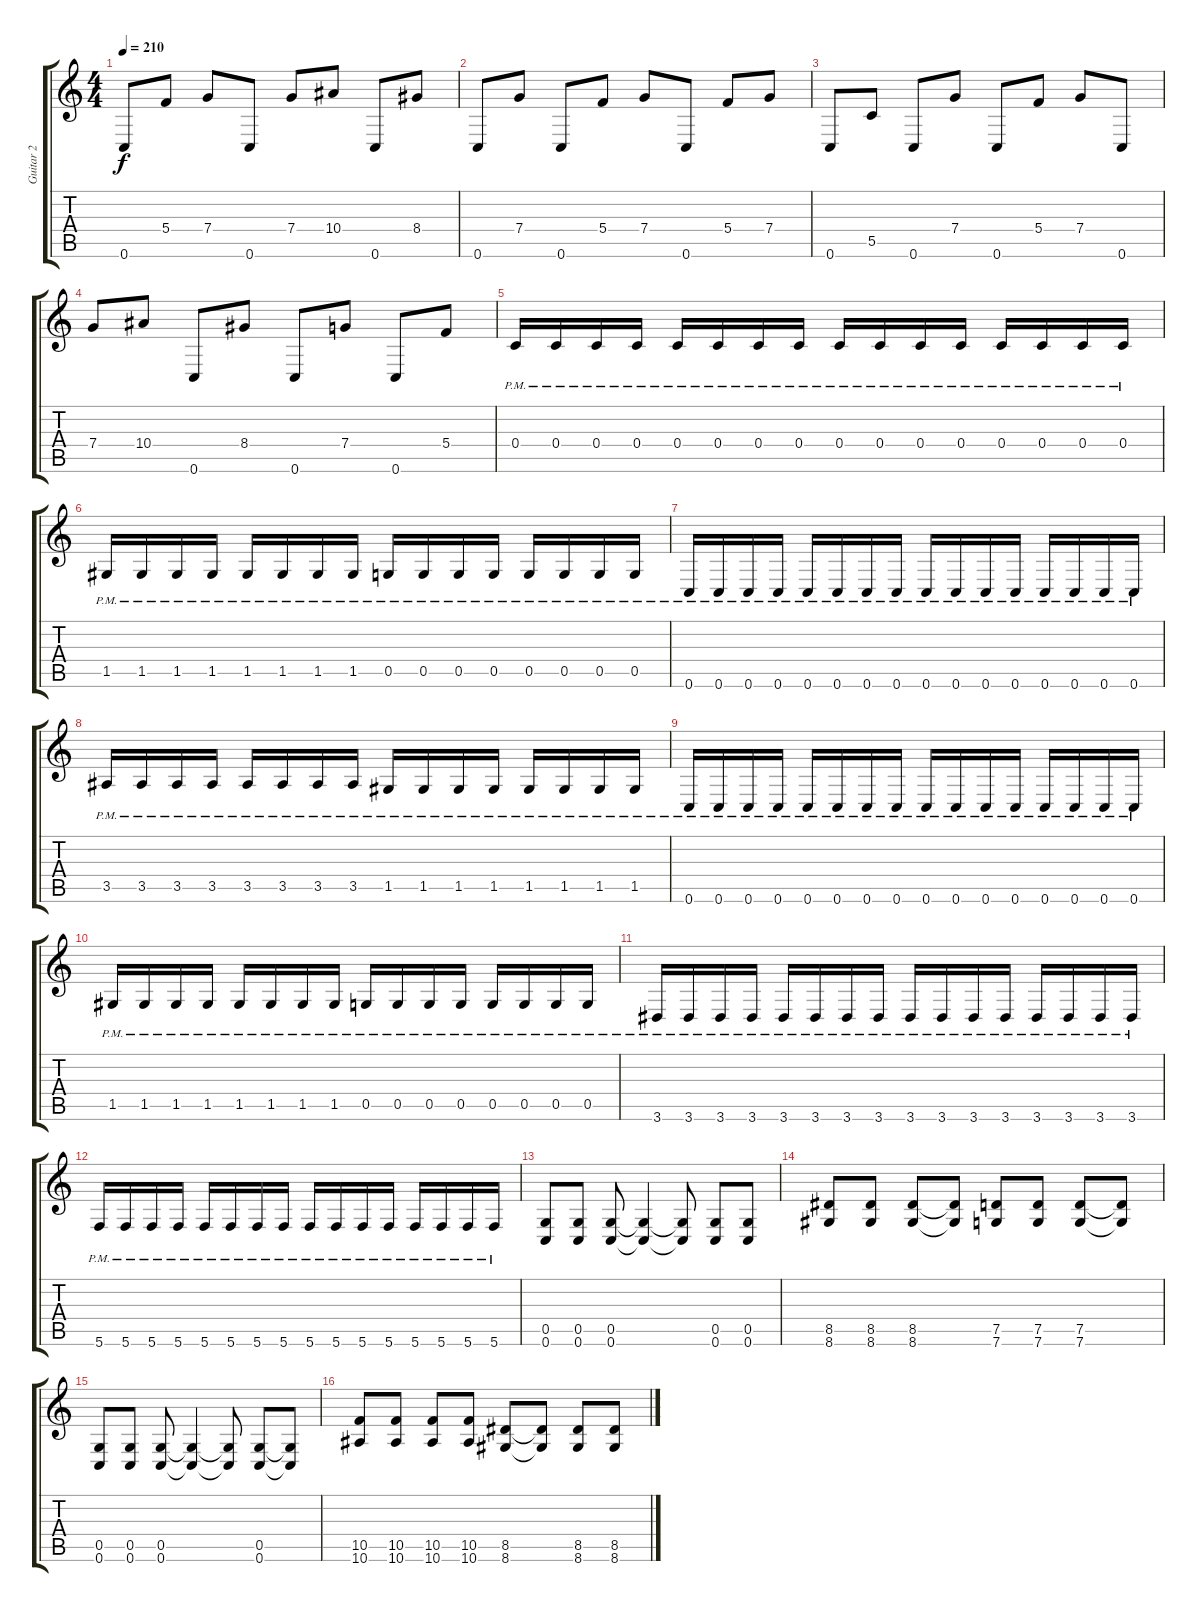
\track ("Guitar 2" "Guitar 2") {instrument distortionguitar}
\staff {score tabs}
\tuning (D4 A3 F3 C3 G2 C2) {hide}
\ts (4 4)
\tempo 210
\clef g2
\ks c
0.6.8{dy f} 5.4.8 7.4.8 0.6.8 7.4.8 10.4.8 0.6.8 8.4.8 |
0.6.8 7.4.8 0.6.8 5.4.8 7.4.8 0.6.8 5.4.8 7.4.8 |
0.6.8 5.5.8 0.6.8 7.4.8 0.6.8 5.4.8 7.4.8 0.6.8 |
7.4.8 10.4.8 0.6.8 8.4.8 0.6.8 7.4.8 0.6.8 5.4.8 |
0.4{pm}.16 0.4{pm}.16 0.4{pm}.16 0.4{pm}.16 0.4{pm}.16 0.4{pm}.16 0.4{pm}.16 0.4{pm}.16 0.4{pm}.16 0.4{pm}.16 0.4{pm}.16 0.4{pm}.16 0.4{pm}.16 0.4{pm}.16 0.4{pm}.16 0.4{pm}.16 |
1.5{pm}.16 1.5{pm}.16 1.5{pm}.16 1.5{pm}.16 1.5{pm}.16 1.5{pm}.16 1.5{pm}.16 1.5{pm}.16 0.5{pm}.16 0.5{pm}.16 0.5{pm}.16 0.5{pm}.16 0.5{pm}.16 0.5{pm}.16 0.5{pm}.16 0.5{pm}.16 |
0.6{pm}.16 0.6{pm}.16 0.6{pm}.16 0.6{pm}.16 0.6{pm}.16 0.6{pm}.16 0.6{pm}.16 0.6{pm}.16 0.6{pm}.16 0.6{pm}.16 0.6{pm}.16 0.6{pm}.16 0.6{pm}.16 0.6{pm}.16 0.6{pm}.16 0.6{pm}.16 |
3.5{pm}.16 3.5{pm}.16 3.5{pm}.16 3.5{pm}.16 3.5{pm}.16 3.5{pm}.16 3.5{pm}.16 3.5{pm}.16 1.5{pm}.16 1.5{pm}.16 1.5{pm}.16 1.5{pm}.16 1.5{pm}.16 1.5{pm}.16 1.5{pm}.16 1.5{pm}.16 |
0.6{pm}.16 0.6{pm}.16 0.6{pm}.16 0.6{pm}.16 0.6{pm}.16 0.6{pm}.16 0.6{pm}.16 0.6{pm}.16 0.6{pm}.16 0.6{pm}.16 0.6{pm}.16 0.6{pm}.16 0.6{pm}.16 0.6{pm}.16 0.6{pm}.16 0.6{pm}.16 |
1.5{pm}.16 1.5{pm}.16 1.5{pm}.16 1.5{pm}.16 1.5{pm}.16 1.5{pm}.16 1.5{pm}.16 1.5{pm}.16 0.5{pm}.16 0.5{pm}.16 0.5{pm}.16 0.5{pm}.16 0.5{pm}.16 0.5{pm}.16 0.5{pm}.16 0.5{pm}.16 |
3.6{pm}.16 3.6{pm}.16 3.6{pm}.16 3.6{pm}.16 3.6{pm}.16 3.6{pm}.16 3.6{pm}.16 3.6{pm}.16 3.6{pm}.16 3.6{pm}.16 3.6{pm}.16 3.6{pm}.16 3.6{pm}.16 3.6{pm}.16 3.6{pm}.16 3.6{pm}.16 |
5.6{pm}.16 5.6{pm}.16 5.6{pm}.16 5.6{pm}.16 5.6{pm}.16 5.6{pm}.16 5.6{pm}.16 5.6{pm}.16 5.6{pm}.16 5.6{pm}.16 5.6{pm}.16 5.6{pm}.16 5.6{pm}.16 5.6{pm}.16 5.6{pm}.16 5.6{pm}.16 |
(0.5 0.6).8 (0.5 0.6).8 (0.5 0.6).8 (0.5{t} 0.6{t}).4 (0.5{t} 0.6{t}).8 (0.5 0.6).8 (0.5 0.6).8 |
(8.5 8.6).8 (8.5 8.6).8 (8.5 8.6).8 (8.5{t} 8.6{t}).8 (7.5 7.6).8 (7.5 7.6).8 (7.5 7.6).8 (7.5{t} 7.6{t}).8 |
(0.5 0.6).8 (0.5 0.6).8 (0.5 0.6).8 (0.5{t} 0.6{t}).4 (0.5{t} 0.6{t}).8 (0.5 0.6).8 (0.5{t} 0.6{t}).8 |
(10.5 10.6).8 (10.5 10.6).8 (10.5 10.6).8 (10.5 10.6).8 (8.5 8.6).8 (8.5{t} 8.6{t}).8 (8.5 8.6).8 (8.5 8.6).8
